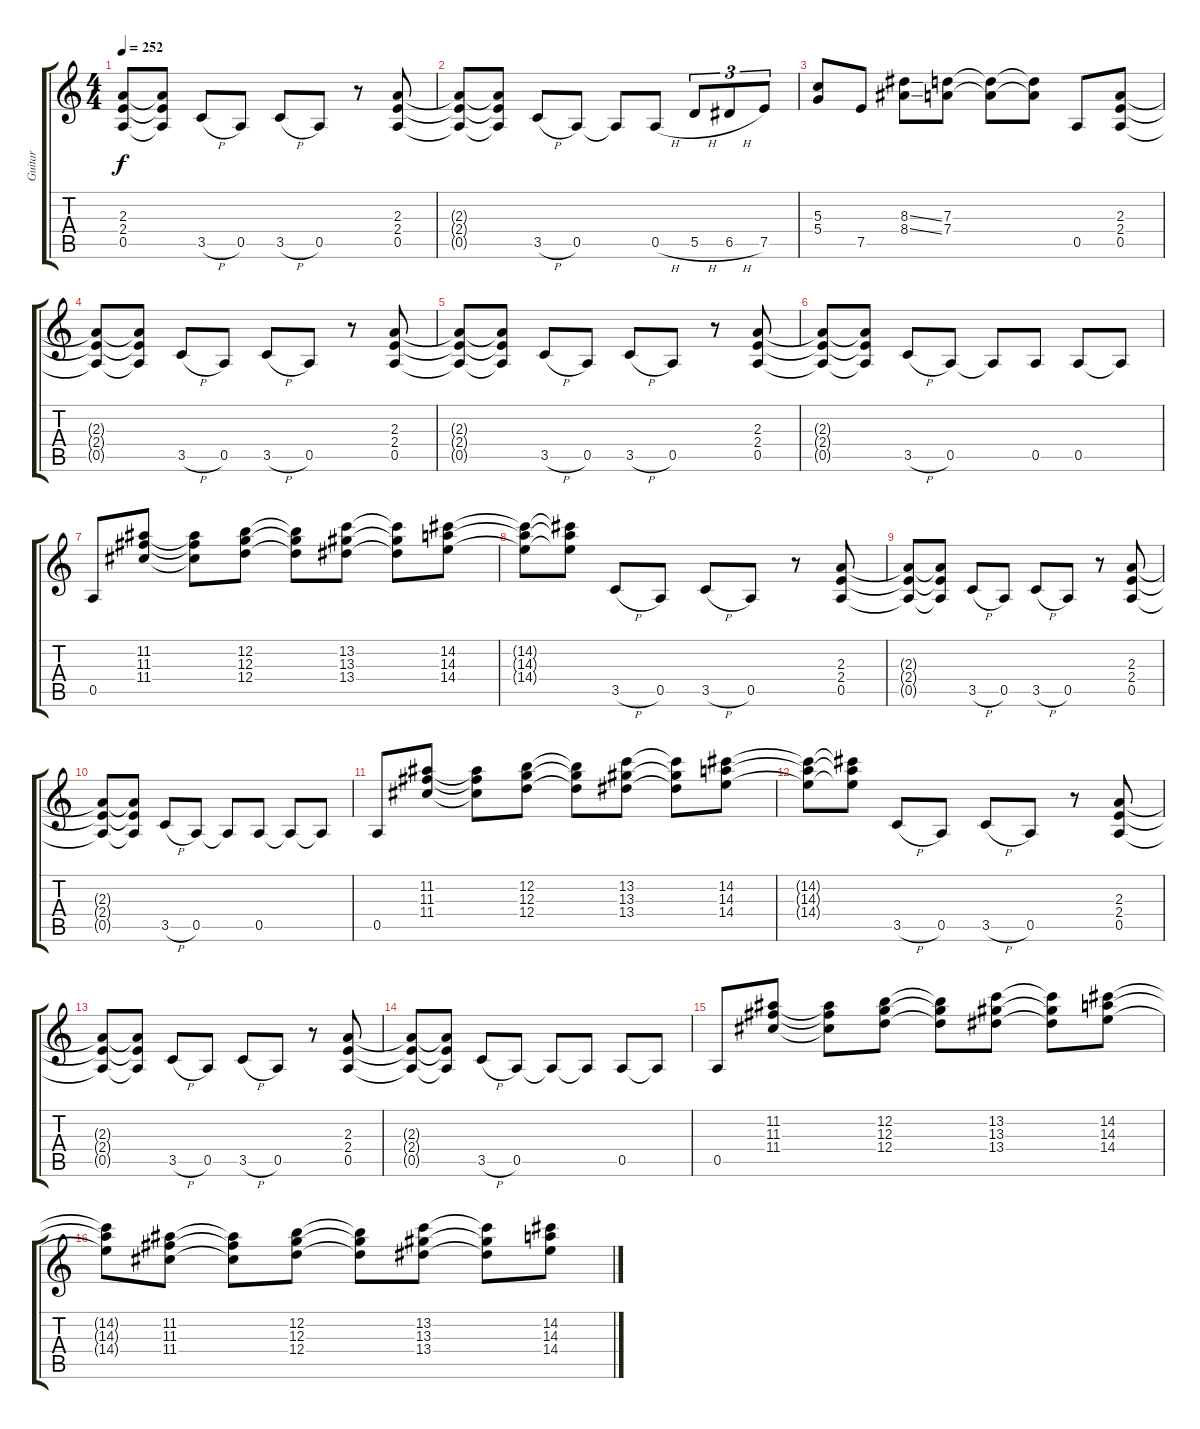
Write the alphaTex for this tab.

\track ("Guitar" "Guitar") {instrument distortionguitar}
\staff {score tabs}
\tuning (E4 B3 G3 D3 A2 E2) {hide}
\ts (4 4)
\tempo 252
\clef g2
\ks c
(2.3{t} 2.4{t} 0.5{t}).8{dy f} (2.3{t} 2.4{t} 0.5{t}).8 3.5{h}.8 0.5.8 3.5{h}.8 0.5.8 r.8 (2.3 2.4 0.5).8 |
(2.3{t} 2.4{t} 0.5{t}).8 (2.3{t} 2.4{t} 0.5{t}).8 3.5{h}.8 0.5.8 0.5{t}.8 0.5{h}.8 5.5{h}.8{tu (3 2)} 6.5{h}.8{tu (3 2)} 7.5.8{tu (3 2)} |
(5.3 5.4).8 7.5.8 (8.3{ss} 8.4{ss}).8 (7.3 7.4).8 (7.3{t} 7.4{t}).8 (7.3{t} 7.4{t}).8 0.5.8 (2.3 2.4 0.5).8 |
(2.3{t} 2.4{t} 0.5{t}).8 (2.3{t} 2.4{t} 0.5{t}).8 3.5{h}.8 0.5.8 3.5{h}.8 0.5.8 r.8 (2.3 2.4 0.5).8 |
(2.3{t} 2.4{t} 0.5{t}).8 (2.3{t} 2.4{t} 0.5{t}).8 3.5{h}.8 0.5.8 3.5{h}.8 0.5.8 r.8 (2.3 2.4 0.5).8 |
(2.3{t} 2.4{t} 0.5{t}).8 (2.3{t} 2.4{t} 0.5{t}).8 3.5{h}.8 0.5.8 0.5{t}.8 0.5.8 0.5.8 0.5{t}.8 |
0.5.8 (11.2 11.3 11.4).8 (11.2{t} 11.3{t} 11.4{t}).8 (12.2 12.3 12.4).8 (12.2{t} 12.3{t} 12.4{t}).8 (13.2 13.3 13.4).8 (13.2{t} 13.3{t} 13.4{t}).8 (14.2 14.3 14.4).8 |
(14.2{t} 14.3{t} 14.4{t}).8 (14.2{t} 14.3{t} 14.4{t}).8 3.5{h}.8 0.5.8 3.5{h}.8 0.5.8 r.8 (2.3 2.4 0.5).8 |
(2.3{t} 2.4{t} 0.5{t}).8 (2.3{t} 2.4{t} 0.5{t}).8 3.5{h}.8 0.5.8 3.5{h}.8 0.5.8 r.8 (2.3 2.4 0.5).8 |
(2.3{t} 2.4{t} 0.5{t}).8 (2.3{t} 2.4{t} 0.5{t}).8 3.5{h}.8 0.5.8 0.5{t}.8 0.5.8 0.5{t}.8 0.5{t}.8 |
0.5.8 (11.2 11.3 11.4).8 (11.2{t} 11.3{t} 11.4{t}).8 (12.2 12.3 12.4).8 (12.2{t} 12.3{t} 12.4{t}).8 (13.2 13.3 13.4).8 (13.2{t} 13.3{t} 13.4{t}).8 (14.2 14.3 14.4).8 |
(14.2{t} 14.3{t} 14.4{t}).8 (14.2{t} 14.3{t} 14.4{t}).8 3.5{h}.8 0.5.8 3.5{h}.8 0.5.8 r.8 (2.3 2.4 0.5).8 |
(2.3{t} 2.4{t} 0.5{t}).8 (2.3{t} 2.4{t} 0.5{t}).8 3.5{h}.8 0.5.8 3.5{h}.8 0.5.8 r.8 (2.3 2.4 0.5).8 |
(2.3{t} 2.4{t} 0.5{t}).8 (2.3{t} 2.4{t} 0.5{t}).8 3.5{h}.8 0.5.8 0.5{t}.8 0.5{t}.8 0.5.8 0.5{t}.8 |
0.5.8 (11.2 11.3 11.4).8 (11.2{t} 11.3{t} 11.4{t}).8 (12.2 12.3 12.4).8 (12.2{t} 12.3{t} 12.4{t}).8 (13.2 13.3 13.4).8 (13.2{t} 13.3{t} 13.4{t}).8 (14.2 14.3 14.4).8 |
(14.2{t} 14.3{t} 14.4{t}).8 (11.2 11.3 11.4).8 (11.2{t} 11.3{t} 11.4{t}).8 (12.2 12.3 12.4).8 (12.2{t} 12.3{t} 12.4{t}).8 (13.2 13.3 13.4).8 (13.2{t} 13.3{t} 13.4{t}).8 (14.2 14.3 14.4).8
